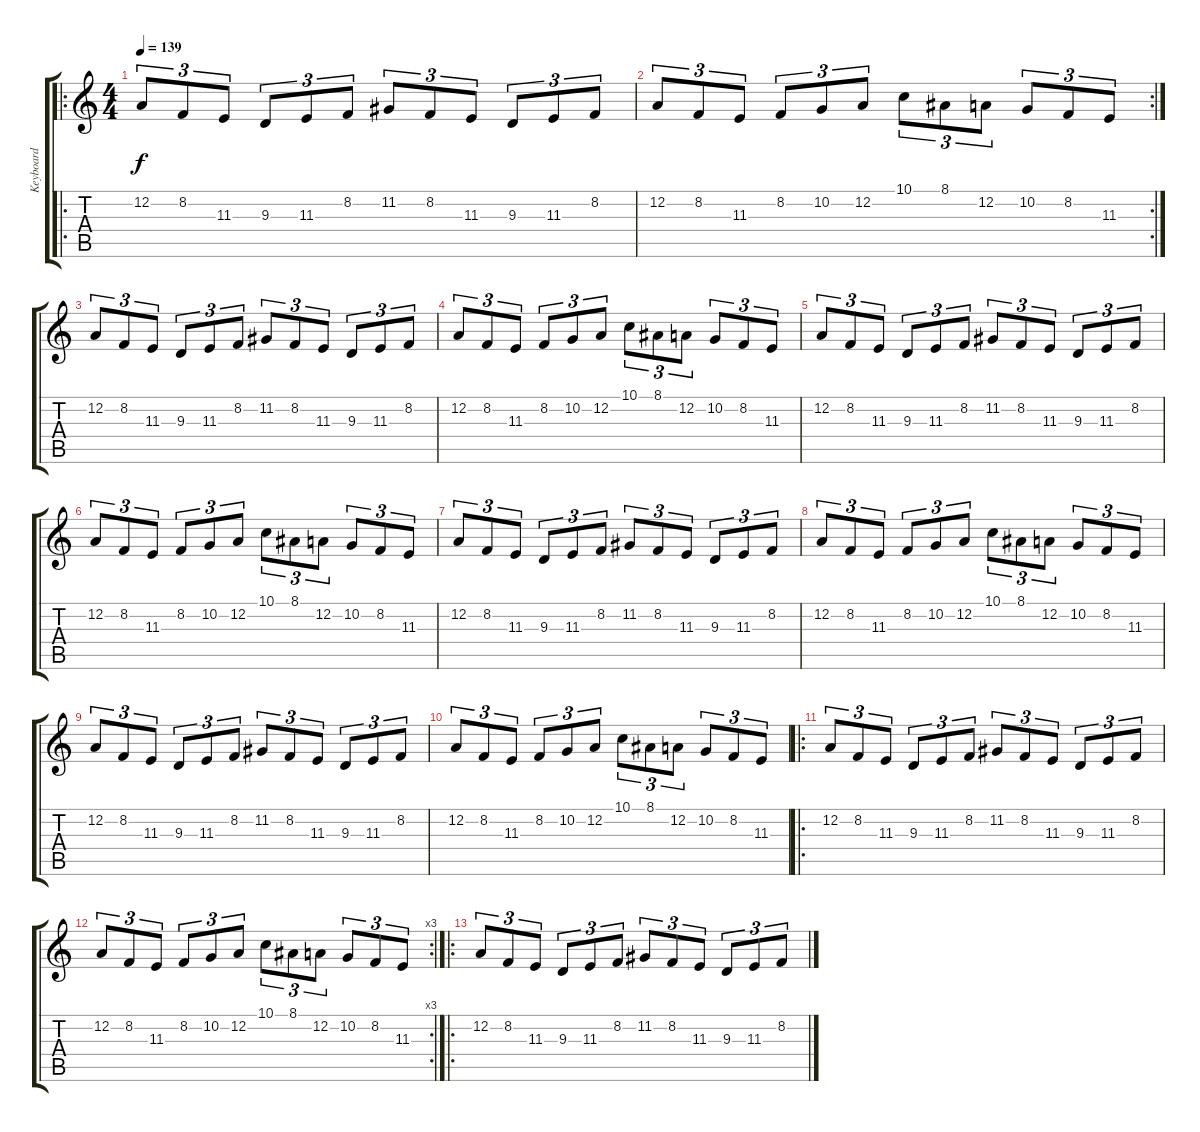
\track ("Keyboard " "Keyboard ") {instrument orchestralharp}
\staff {score tabs}
\tuning (D4 A3 F3 C3 G2 D2) {hide}
\ro
\ts (4 4)
\tempo 139
\clef g2
\ks c
12.2.8{tu (3 2) dy f instrument orchestralharp} 8.2.8{tu (3 2)} 11.3.8{tu (3 2)} 9.3.8{tu (3 2)} 11.3.8{tu (3 2)} 8.2.8{tu (3 2)} 11.2.8{tu (3 2)} 8.2.8{tu (3 2)} 11.3.8{tu (3 2)} 9.3.8{tu (3 2)} 11.3.8{tu (3 2)} 8.2.8{tu (3 2)} |
\rc 2
12.2.8{tu (3 2)} 8.2.8{tu (3 2)} 11.3.8{tu (3 2)} 8.2.8{tu (3 2)} 10.2.8{tu (3 2)} 12.2.8{tu (3 2)} 10.1.8{tu (3 2)} 8.1.8{tu (3 2)} 12.2.8{tu (3 2)} 10.2.8{tu (3 2)} 8.2.8{tu (3 2)} 11.3.8{tu (3 2)} |
12.2.8{tu (3 2)} 8.2.8{tu (3 2)} 11.3.8{tu (3 2)} 9.3.8{tu (3 2)} 11.3.8{tu (3 2)} 8.2.8{tu (3 2)} 11.2.8{tu (3 2)} 8.2.8{tu (3 2)} 11.3.8{tu (3 2)} 9.3.8{tu (3 2)} 11.3.8{tu (3 2)} 8.2.8{tu (3 2)} |
12.2.8{tu (3 2)} 8.2.8{tu (3 2)} 11.3.8{tu (3 2)} 8.2.8{tu (3 2)} 10.2.8{tu (3 2)} 12.2.8{tu (3 2)} 10.1.8{tu (3 2)} 8.1.8{tu (3 2)} 12.2.8{tu (3 2)} 10.2.8{tu (3 2)} 8.2.8{tu (3 2)} 11.3.8{tu (3 2)} |
12.2.8{tu (3 2)} 8.2.8{tu (3 2)} 11.3.8{tu (3 2)} 9.3.8{tu (3 2)} 11.3.8{tu (3 2)} 8.2.8{tu (3 2)} 11.2.8{tu (3 2)} 8.2.8{tu (3 2)} 11.3.8{tu (3 2)} 9.3.8{tu (3 2)} 11.3.8{tu (3 2)} 8.2.8{tu (3 2)} |
12.2.8{tu (3 2)} 8.2.8{tu (3 2)} 11.3.8{tu (3 2)} 8.2.8{tu (3 2)} 10.2.8{tu (3 2)} 12.2.8{tu (3 2)} 10.1.8{tu (3 2)} 8.1.8{tu (3 2)} 12.2.8{tu (3 2)} 10.2.8{tu (3 2)} 8.2.8{tu (3 2)} 11.3.8{tu (3 2)} |
12.2.8{tu (3 2)} 8.2.8{tu (3 2)} 11.3.8{tu (3 2)} 9.3.8{tu (3 2)} 11.3.8{tu (3 2)} 8.2.8{tu (3 2)} 11.2.8{tu (3 2)} 8.2.8{tu (3 2)} 11.3.8{tu (3 2)} 9.3.8{tu (3 2)} 11.3.8{tu (3 2)} 8.2.8{tu (3 2)} |
12.2.8{tu (3 2)} 8.2.8{tu (3 2)} 11.3.8{tu (3 2)} 8.2.8{tu (3 2)} 10.2.8{tu (3 2)} 12.2.8{tu (3 2)} 10.1.8{tu (3 2)} 8.1.8{tu (3 2)} 12.2.8{tu (3 2)} 10.2.8{tu (3 2)} 8.2.8{tu (3 2)} 11.3.8{tu (3 2)} |
12.2.8{tu (3 2)} 8.2.8{tu (3 2)} 11.3.8{tu (3 2)} 9.3.8{tu (3 2)} 11.3.8{tu (3 2)} 8.2.8{tu (3 2)} 11.2.8{tu (3 2)} 8.2.8{tu (3 2)} 11.3.8{tu (3 2)} 9.3.8{tu (3 2)} 11.3.8{tu (3 2)} 8.2.8{tu (3 2)} |
12.2.8{tu (3 2)} 8.2.8{tu (3 2)} 11.3.8{tu (3 2)} 8.2.8{tu (3 2)} 10.2.8{tu (3 2)} 12.2.8{tu (3 2)} 10.1.8{tu (3 2)} 8.1.8{tu (3 2)} 12.2.8{tu (3 2)} 10.2.8{tu (3 2)} 8.2.8{tu (3 2)} 11.3.8{tu (3 2)} |
\ro
12.2.8{tu (3 2)} 8.2.8{tu (3 2)} 11.3.8{tu (3 2)} 9.3.8{tu (3 2)} 11.3.8{tu (3 2)} 8.2.8{tu (3 2)} 11.2.8{tu (3 2)} 8.2.8{tu (3 2)} 11.3.8{tu (3 2)} 9.3.8{tu (3 2)} 11.3.8{tu (3 2)} 8.2.8{tu (3 2)} |
\rc 3
12.2.8{tu (3 2)} 8.2.8{tu (3 2)} 11.3.8{tu (3 2)} 8.2.8{tu (3 2)} 10.2.8{tu (3 2)} 12.2.8{tu (3 2)} 10.1.8{tu (3 2)} 8.1.8{tu (3 2)} 12.2.8{tu (3 2)} 10.2.8{tu (3 2)} 8.2.8{tu (3 2)} 11.3.8{tu (3 2)} |
\ro
12.2.8{tu (3 2)} 8.2.8{tu (3 2)} 11.3.8{tu (3 2)} 9.3.8{tu (3 2)} 11.3.8{tu (3 2)} 8.2.8{tu (3 2)} 11.2.8{tu (3 2)} 8.2.8{tu (3 2)} 11.3.8{tu (3 2)} 9.3.8{tu (3 2)} 11.3.8{tu (3 2)} 8.2.8{tu (3 2)}
